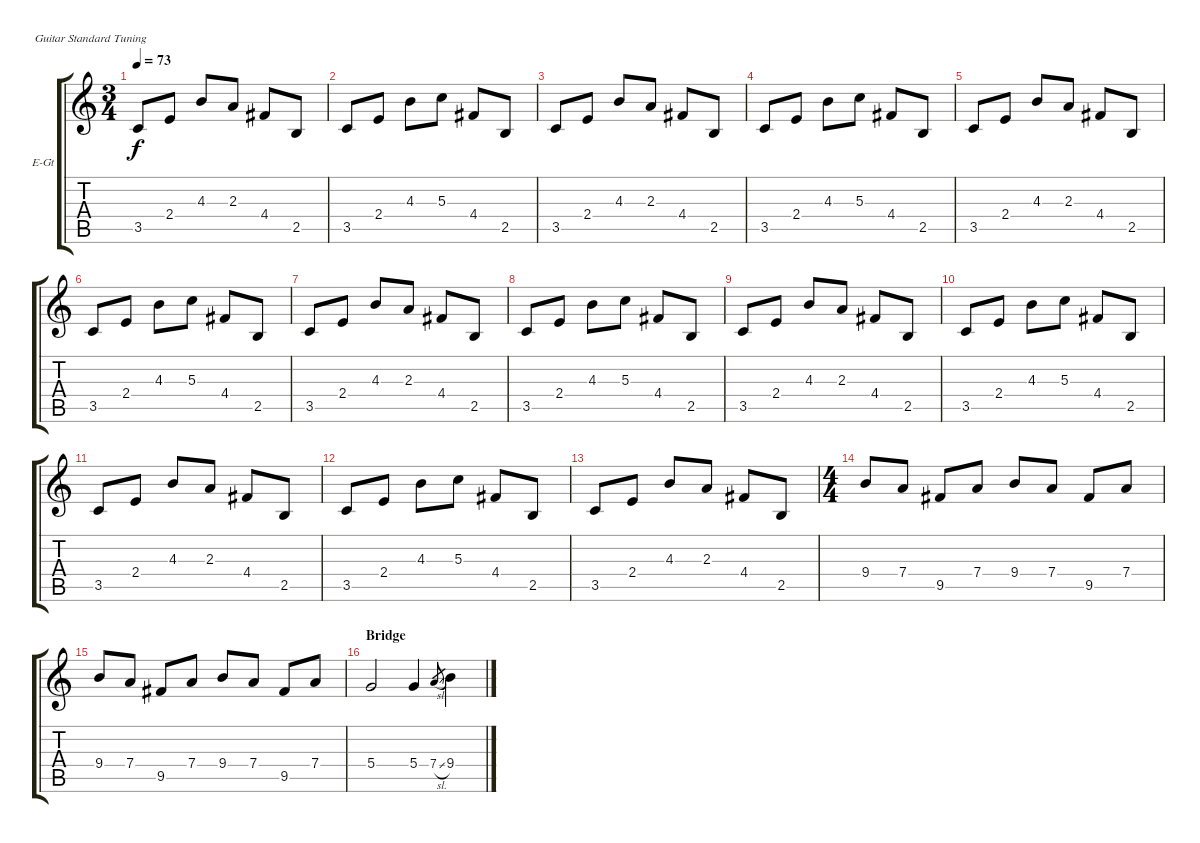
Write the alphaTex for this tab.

\defaultSystemsLayout 4
\bracketExtendMode groupsimilarinstruments
\firstSystemTrackNameOrientation horizontal
\otherSystemsTrackNameOrientation horizontal
\track ("Electric Guitar" "E-Gt") {instrument overdrivenguitar}
\staff {score tabs}
\tuning (E4 B3 G3 D3 A2 E2)
\ts (3 4)
\tempo 73
\clef g2
\ks c
3.5.8{dy f} 2.4.8 4.3.8 2.3.8 4.4.8 2.5.8 |
3.5.8 2.4.8 4.3.8 5.3.8 4.4.8 2.5.8 |
3.5.8 2.4.8 4.3.8 2.3.8 4.4.8 2.5.8 |
3.5.8 2.4.8 4.3.8 5.3.8 4.4.8 2.5.8 |
3.5.8 2.4.8 4.3.8 2.3.8 4.4.8 2.5.8 |
3.5.8 2.4.8 4.3.8 5.3.8 4.4.8 2.5.8 |
3.5.8 2.4.8 4.3.8 2.3.8 4.4.8 2.5.8 |
3.5.8 2.4.8 4.3.8 5.3.8 4.4.8 2.5.8 |
3.5.8 2.4.8 4.3.8 2.3.8 4.4.8 2.5.8 |
3.5.8 2.4.8 4.3.8 5.3.8 4.4.8 2.5.8 |
3.5.8 2.4.8 4.3.8 2.3.8 4.4.8 2.5.8 |
3.5.8 2.4.8 4.3.8 5.3.8 4.4.8 2.5.8 |
3.5.8 2.4.8 4.3.8 2.3.8 4.4.8 2.5.8 |
\ts (4 4)
9.4.8 7.4.8 9.5.8 7.4.8 9.4.8 7.4.8 9.5.8 7.4.8 |
9.4.8 7.4.8 9.5.8 7.4.8 9.4.8 7.4.8 9.5.8 7.4.8 |
\section ("" "Bridge")
5.4.2 5.4.4 7.4{sl}.8{gr} 9.4.4
